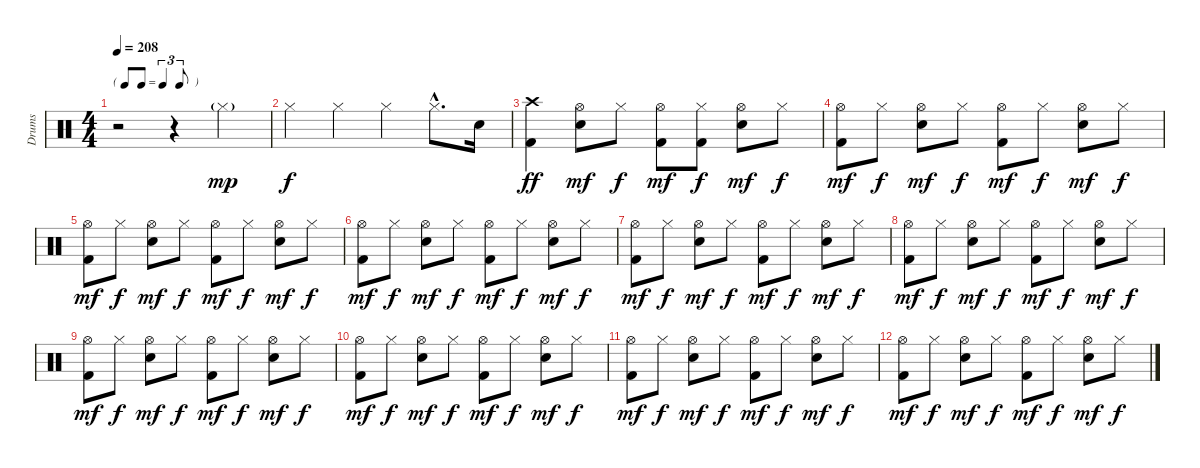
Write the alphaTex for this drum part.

\track ("Drums" "Drums") {instrument percussion}
\staff {score}
\articulation defaults
\ts (4 4)
\tf triplet8th
\tempo 208
\clef neutral
\ks c
r.2{dy f} r.4 "Hi-Hat (closed)"{g}.4{dy mp} |
"Hi-Hat (closed)".4{dy f} "Hi-Hat (closed)".4 "Hi-Hat (closed)".4 "Hi-Hat (closed)"{hac}.8{d} "Electric Snare (hit)".16 |
("Crash high (hit)" "Kick (hit) 2").4{dy ff} ("Hi-Hat (open)" "Electric Snare (hit)").8{dy mf} "Hi-Hat (closed)".8{dy f} ("Hi-Hat (open)" "Kick (hit) 2").8{dy mf} ("Hi-Hat (closed)" "Kick (hit) 2").8{dy f} ("Hi-Hat (open)" "Electric Snare (hit)").8{dy mf} "Hi-Hat (closed)".8{dy f} |
("Hi-Hat (open)" "Kick (hit) 2").8{dy mf} "Hi-Hat (closed)".8{dy f} ("Hi-Hat (open)" "Electric Snare (hit)").8{dy mf} "Hi-Hat (closed)".8{dy f} ("Hi-Hat (open)" "Kick (hit) 2").8{dy mf} "Hi-Hat (closed)".8{dy f} ("Hi-Hat (open)" "Electric Snare (hit)").8{dy mf} "Hi-Hat (closed)".8{dy f} |
("Hi-Hat (open)" "Kick (hit) 2").8{dy mf} "Hi-Hat (closed)".8{dy f} ("Hi-Hat (open)" "Electric Snare (hit)").8{dy mf} "Hi-Hat (closed)".8{dy f} ("Hi-Hat (open)" "Kick (hit) 2").8{dy mf} "Hi-Hat (closed)".8{dy f} ("Hi-Hat (open)" "Electric Snare (hit)").8{dy mf} "Hi-Hat (closed)".8{dy f} |
("Hi-Hat (open)" "Kick (hit) 2").8{dy mf} "Hi-Hat (closed)".8{dy f} ("Hi-Hat (open)" "Electric Snare (hit)").8{dy mf} "Hi-Hat (closed)".8{dy f} ("Hi-Hat (open)" "Kick (hit) 2").8{dy mf} "Hi-Hat (closed)".8{dy f} ("Hi-Hat (open)" "Electric Snare (hit)").8{dy mf} "Hi-Hat (closed)".8{dy f} |
("Hi-Hat (open)" "Kick (hit) 2").8{dy mf} "Hi-Hat (closed)".8{dy f} ("Hi-Hat (open)" "Electric Snare (hit)").8{dy mf} "Hi-Hat (closed)".8{dy f} ("Hi-Hat (open)" "Kick (hit) 2").8{dy mf} "Hi-Hat (closed)".8{dy f} ("Hi-Hat (open)" "Electric Snare (hit)").8{dy mf} "Hi-Hat (closed)".8{dy f} |
("Hi-Hat (open)" "Kick (hit) 2").8{dy mf} "Hi-Hat (closed)".8{dy f} ("Hi-Hat (open)" "Electric Snare (hit)").8{dy mf} "Hi-Hat (closed)".8{dy f} ("Hi-Hat (open)" "Kick (hit) 2").8{dy mf} "Hi-Hat (closed)".8{dy f} ("Hi-Hat (open)" "Electric Snare (hit)").8{dy mf} "Hi-Hat (closed)".8{dy f} |
("Hi-Hat (open)" "Kick (hit) 2").8{dy mf} "Hi-Hat (closed)".8{dy f} ("Hi-Hat (open)" "Electric Snare (hit)").8{dy mf} "Hi-Hat (closed)".8{dy f} ("Hi-Hat (open)" "Kick (hit) 2").8{dy mf} "Hi-Hat (closed)".8{dy f} ("Hi-Hat (open)" "Electric Snare (hit)").8{dy mf} "Hi-Hat (closed)".8{dy f} |
("Hi-Hat (open)" "Kick (hit) 2").8{dy mf} "Hi-Hat (closed)".8{dy f} ("Hi-Hat (open)" "Electric Snare (hit)").8{dy mf} "Hi-Hat (closed)".8{dy f} ("Hi-Hat (open)" "Kick (hit) 2").8{dy mf} "Hi-Hat (closed)".8{dy f} ("Hi-Hat (open)" "Electric Snare (hit)").8{dy mf} "Hi-Hat (closed)".8{dy f} |
("Hi-Hat (open)" "Kick (hit) 2").8{dy mf} "Hi-Hat (closed)".8{dy f} ("Hi-Hat (open)" "Electric Snare (hit)").8{dy mf} "Hi-Hat (closed)".8{dy f} ("Hi-Hat (open)" "Kick (hit) 2").8{dy mf} "Hi-Hat (closed)".8{dy f} ("Hi-Hat (open)" "Electric Snare (hit)").8{dy mf} "Hi-Hat (closed)".8{dy f} |
("Hi-Hat (open)" "Kick (hit) 2").8{dy mf} "Hi-Hat (closed)".8{dy f} ("Hi-Hat (open)" "Electric Snare (hit)").8{dy mf} "Hi-Hat (closed)".8{dy f} ("Hi-Hat (open)" "Kick (hit) 2").8{dy mf} "Hi-Hat (closed)".8{dy f} ("Hi-Hat (open)" "Electric Snare (hit)").8{dy mf} "Hi-Hat (closed)".8{dy f}
